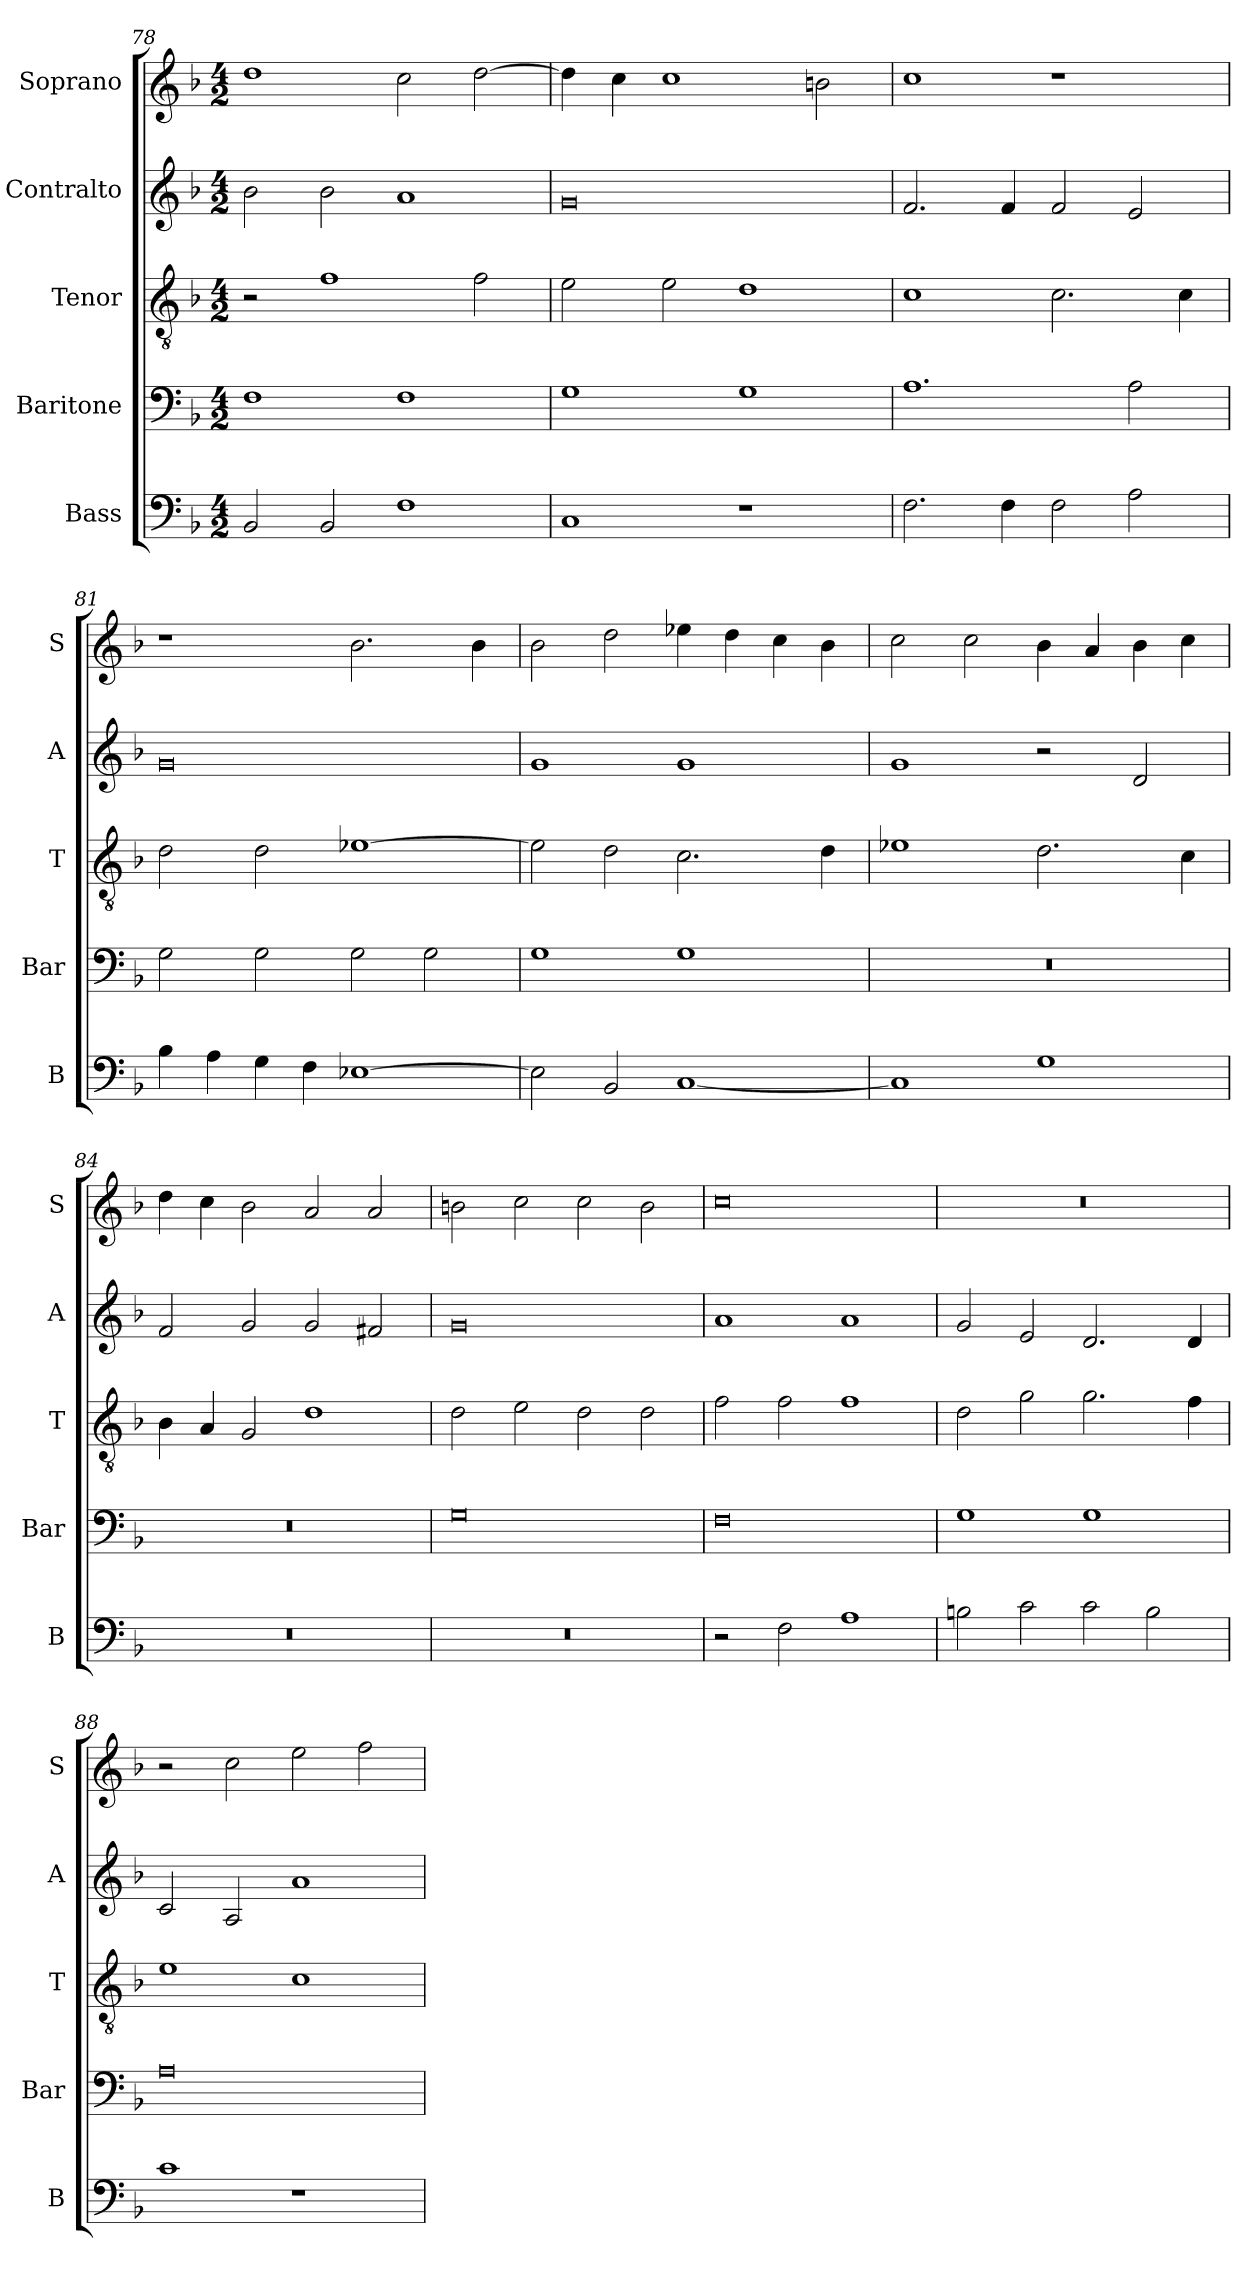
**kern	**kern	**kern	**kern	**kern
*part5	*part4	*part3	*part2	*part1
*staff5	*staff4	*staff3	*staff2	*staff1
*I"Bass	*I"Baritone	*I"Tenor	*I"Contralto	*I"Soprano
*I'B	*I'Bar	*I'T	*I'A	*I'S
*clefF4	*clefF4	*clefGv2	*clefG2	*clefG2
*k[b-]	*k[b-]	*k[b-]	*k[b-]	*k[b-]
*G:dor	*G:dor	*G:dor	*G:dor	*G:dor
*M4/2	*M4/2	*M4/2	*M4/2	*M4/2
=78	=78	=78	=78	=78
2BB-	1F	2r	2b-	1dd
2BB-	.	1f	2b-	.
1F	1F	.	1a	2cc
.	.	2f	.	[2dd
=79	=79	=79	=79	=79
1C	1G	2e	0g	4dd]
.	.	.	.	4cc
.	.	2e	.	1cc
1r	1G	1d	.	.
.	.	.	.	2bn
=80	=80	=80	=80	=80
2.F	1.A	1c	2.f	1cc
4F	.	.	4f	.
2F	.	2.c	2f	1r
2A	2A	.	2e	.
.	.	4c	.	.
=81	=81	=81	=81	=81
4B-	2G	2d	0g	1r
4A	.	.	.	.
4G	2G	2d	.	.
4F	.	.	.	.
[1E-X	2G	[1e-X	.	2.b-
.	2G	.	.	.
.	.	.	.	4b-
=82	=82	=82	=82	=82
2E-]	1G	2e-]	1g	2b-
2BB-	.	2d	.	2dd
[1C	1G	2.c	1g	4ee-X
.	.	.	.	4dd
.	.	.	.	4cc
.	.	4d	.	4b-
=83	=83	=83	=83	=83
1C]	0r	1e-X	1g	2cc
.	.	.	.	2cc
1G	.	2.d	2r	4b-
.	.	.	.	4a
.	.	.	2d	4b-
.	.	4c	.	4cc
=84	=84	=84	=84	=84
0r	0r	4B-	2f	4dd
.	.	4A	.	4cc
.	.	2G	2g	2b-
.	.	1d	2g	2a
.	.	.	2f#X	2a
=85	=85	=85	=85	=85
0r	0G	2d	0g	2bn
.	.	2e	.	2cc
.	.	2d	.	2cc
.	.	2d	.	2b
=86	=86	=86	=86	=86
2r	0F	2f	1a	0cc
2F	.	2f	.	.
1A	.	1f	1a	.
=87	=87	=87	=87	=87
2Bn	1G	2d	2g	0r
2c	.	2g	2e	.
2c	1G	2.g	2.d	.
2B	.	.	.	.
.	.	4f	4d	.
=88	=88	=88	=88	=88
1c	0A	1e	2c	2r
.	.	.	2A	2cc
1r	.	1c	1a	2ee
.	.	.	.	2ff
=	=	=	=	=
*-	*-	*-	*-	*-
